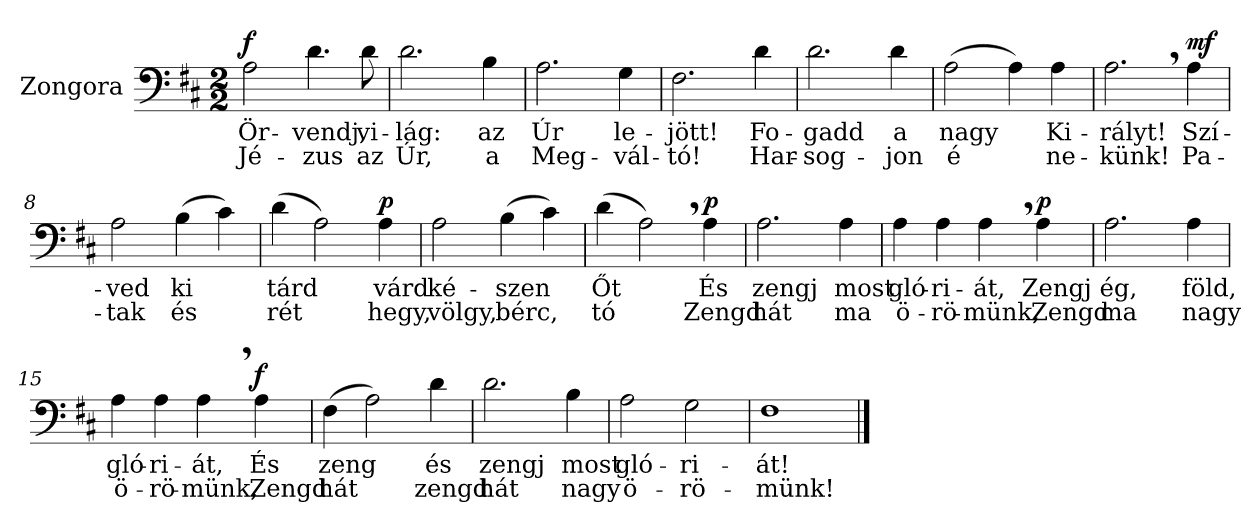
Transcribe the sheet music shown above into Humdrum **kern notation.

**kern	**text	**text	**dynam
*part1	*part1	*part1	*part1
*staff1	*staff1	*staff1	*staff1
*I"Zongora	*	*	*
*I'Zon.	*	*	*
*clefF4	*	*	*
*k[f#c#]	*	*	*
*M2/2	*	*	*
*MM80	*	*	*
=1	=1	=1	=1
!	!LO:LY:b	!LO:LY:b	!LO:DY:a
2A\	Ör-	Jé-	f
!	!LO:LY:b	!LO:LY:b	!
4.d\	-vendj,	-zus	.
!	!LO:LY:b	!LO:LY:b	!
8d\	vi-	az	.
=2	=2	=2	=2
!	!LO:LY:b	!LO:LY:b	!
2.d\	-lág:	Úr,	.
!	!LO:LY:b	!LO:LY:b	!
4B\	az	a	.
=3	=3	=3	=3
!	!LO:LY:b	!LO:LY:b	!
2.A\	Úr	Meg-	.
!	!LO:LY:b	!LO:LY:b	!
4G\	le-	-vál-	.
=4	=4	=4	=4
!	!LO:LY:b	!LO:LY:b	!
2.F#\	-jött!	-tó!	.
!	!LO:LY:b	!LO:LY:b	!
4d\	Fo-	Har-	.
!!LO:LB:g=z
=5	=5	=5	=5
!	!LO:LY:b	!LO:LY:b	!
2.d\	-gadd	-sog-	.
!	!LO:LY:b	!LO:LY:b	!
4d\	a	-jon	.
=6	=6	=6	=6
!	!LO:LY:b	!LO:LY:b	!
(2A\	nagy	é	.
4A\)	.	.	.
!	!LO:LY:b	!LO:LY:b	!
4A\	Ki-	ne-	.
=7	=7	=7	=7
!	!LO:LY:b	!LO:LY:b	!
2.A,\	-rályt!	-künk!	.
!	!LO:LY:b	!LO:LY:b	!LO:DY:a
4A\	Szí-	Pa-	mf
=8	=8	=8	=8
!	!LO:LY:b	!LO:LY:b	!
2A\	-ved	-tak	.
!	!LO:LY:b	!LO:LY:b	!
(4B\	ki	és	.
4c#\)	.	.	.
=9	=9	=9	=9
!	!LO:LY:b	!LO:LY:b	!
(4d\	tárd	rét	.
2A\)	.	.	.
!	!LO:LY:b	!LO:LY:b	!LO:DY:a
4A\	várd	hegy,	p
!!LO:LB:g=z
=10	=10	=10	=10
!	!LO:LY:b	!LO:LY:b	!
2A\	ké-	völgy,	.
!	!LO:LY:b	!LO:LY:b	!
(4B\	-szen	bérc,	.
!	!	!LO:LY:b	!
4c#\)	.	.	.
=11	=11	=11	=11
!	!LO:LY:b	!LO:LY:b	!
(4d\	Őt	tó	.
2A,\)	.	.	.
!	!LO:LY:b	!LO:LY:b	!LO:DY:a
4A\	És	Zengd	p
=12	=12	=12	=12
!	!LO:LY:b	!LO:LY:b	!
2.A\	zengj	hát	.
!	!LO:LY:b	!LO:LY:b	!
4A\	most	ma	.
=13	=13	=13	=13
!	!LO:LY:b	!LO:LY:b	!
4A\	gló-	ö-	.
!	!LO:LY:b	!LO:LY:b	!
4A\	-ri-	-rö-	.
!	!LO:LY:b	!LO:LY:b	!
4A,\	-át,	-münk,	.
!	!LO:LY:b	!LO:LY:b	!LO:DY:a
4A\	Zengj	Zengd	p
=14	=14	=14	=14
!	!LO:LY:b	!LO:LY:b	!
2.A\	ég,	ma	.
!	!LO:LY:b	!LO:LY:b	!
4A\	föld,	nagy	.
!!LO:LB:g=z
=15	=15	=15	=15
!	!LO:LY:b	!LO:LY:b	!
4A\	gló-	ö-	.
!	!LO:LY:b	!LO:LY:b	!
4A\	-ri-	-rö-	.
!	!LO:LY:b	!LO:LY:b	!
4A,\	-át,	-münk,	.
!	!LO:LY:b	!LO:LY:b	!LO:DY:a
4A\	És	Zengd	f
=16	=16	=16	=16
!	!LO:LY:b	!LO:LY:b	!
(4F#\	zeng	hát	.
2A\)	.	.	.
!	!LO:LY:b	!LO:LY:b	!
4d\	és	zengd	.
=17	=17	=17	=17
!	!LO:LY:b	!LO:LY:b	!
2.d\	zengj	hát	.
!	!LO:LY:b	!LO:LY:b	!
4B\	most	nagy	.
=18	=18	=18	=18
!	!LO:LY:b	!LO:LY:b	!
2A\	gló-	ö-	.
!	!LO:LY:b	!LO:LY:b	!
2G\	-ri-	-rö-	.
=19	=19	=19	=19
!	!LO:LY:b	!LO:LY:b	!
1F#	-át!	-münk!	.
==	==	==	==
*-	*-	*-	*-
